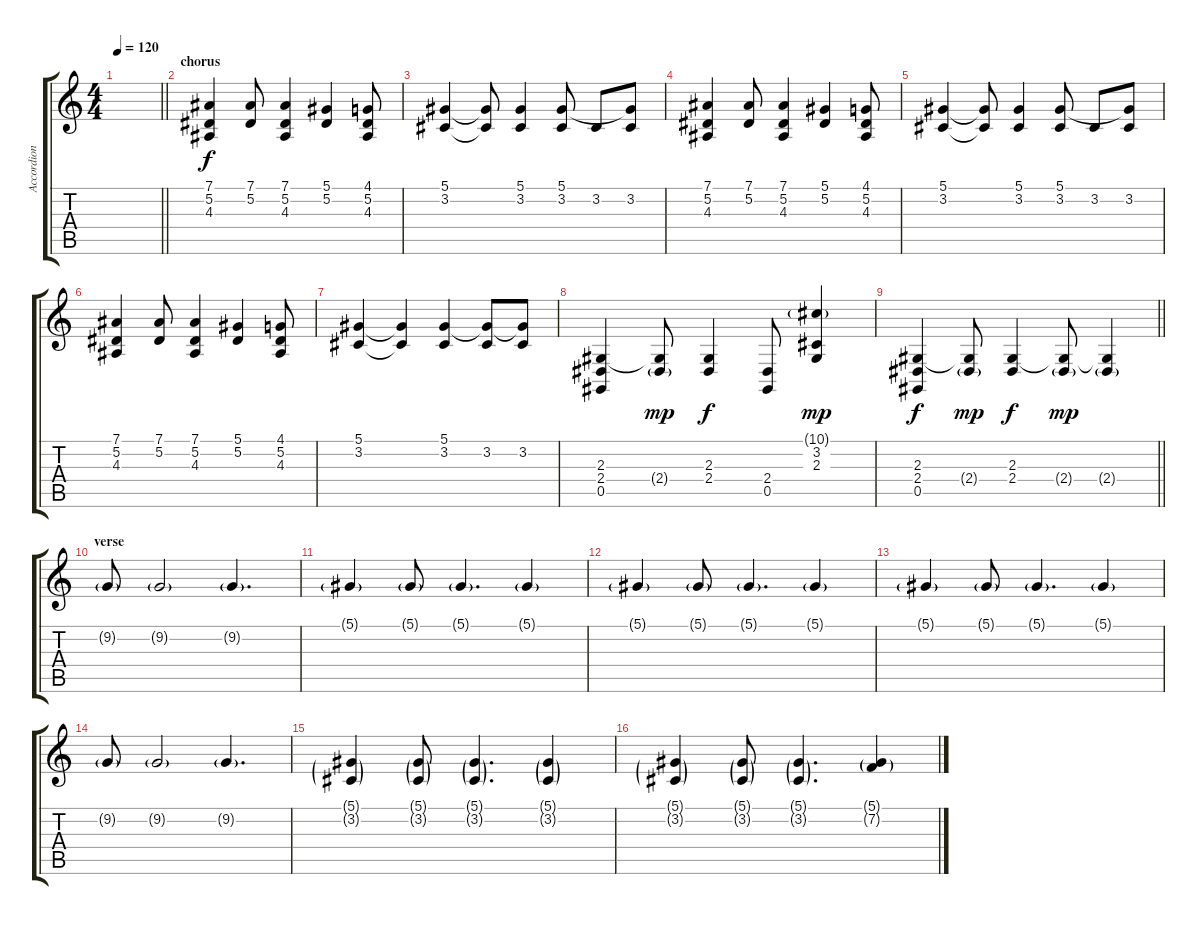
\track ("Accordion" "Accordion") {instrument accordion}
\staff {score tabs}
\tuning (Eb4 Bb3 Gb3 Db3 Ab2 Eb2) {hide}
\ts (4 4)
\tempo 120
\clef g2
\barLineRight lightlight
\ks c
|
\section ("" "chorus")
(7.1 5.2 4.3).4{dy f} (7.1 5.2).8 (7.1 5.2 4.3).4 (5.1 5.2).4 (4.1 5.2 4.3).8 |
(5.1 3.2).4 (5.1{t} 3.2{t}).8 (5.1 3.2).4 (5.1 3.2).8 3.2.8 (5.1{t} 3.2).8 |
(7.1 5.2 4.3).4 (7.1 5.2).8 (7.1 5.2 4.3).4 (5.1 5.2).4 (4.1 5.2 4.3).8 |
(5.1 3.2).4 (5.1{t} 3.2{t}).8 (5.1 3.2).4 (5.1 3.2).8 3.2.8 (5.1{t} 3.2).8 |
(7.1 5.2 4.3).4 (7.1 5.2).8 (7.1 5.2 4.3).4 (5.1 5.2).4 (4.1 5.2 4.3).8 |
(5.1 3.2).4 (5.1{t} 3.2{t}).4 (5.1 3.2).4 (5.1{t} 3.2).8 (5.1{t} 3.2).8 |
(2.3 2.4 0.5).4 (2.3{t} 2.4{g}).8{dy mp} (2.3 2.4).4{dy f} (2.4 0.5).8 (10.1{g} 3.2 2.3).4{dy mp} |
\barLineRight lightlight
(2.3 2.4 0.5).4{dy f} (2.3{t} 2.4{g}).8{dy mp} (2.3 2.4).4{dy f} (2.3{t} 2.4{g}).8{dy mp} (2.3{t} 2.4{g}).4 |
\section ("" "verse")
9.2{g}.8 9.2{g}.2 9.2{g}.4{d} |
5.1{g}.4 5.1{g}.8 5.1{g}.4{d} 5.1{g}.4 |
5.1{g}.4 5.1{g}.8 5.1{g}.4{d} 5.1{g}.4 |
5.1{g}.4 5.1{g}.8 5.1{g}.4{d} 5.1{g}.4 |
9.2{g}.8 9.2{g}.2 9.2{g}.4{d} |
(5.1{g} 3.2{g}).4 (5.1{g} 3.2{g}).8 (5.1{g} 3.2{g}).4{d} (5.1{g} 3.2{g}).4 |
(5.1{g} 3.2{g}).4 (5.1{g} 3.2{g}).8 (5.1{g} 3.2{g}).4{d} (5.1{g} 7.2{g}).4
